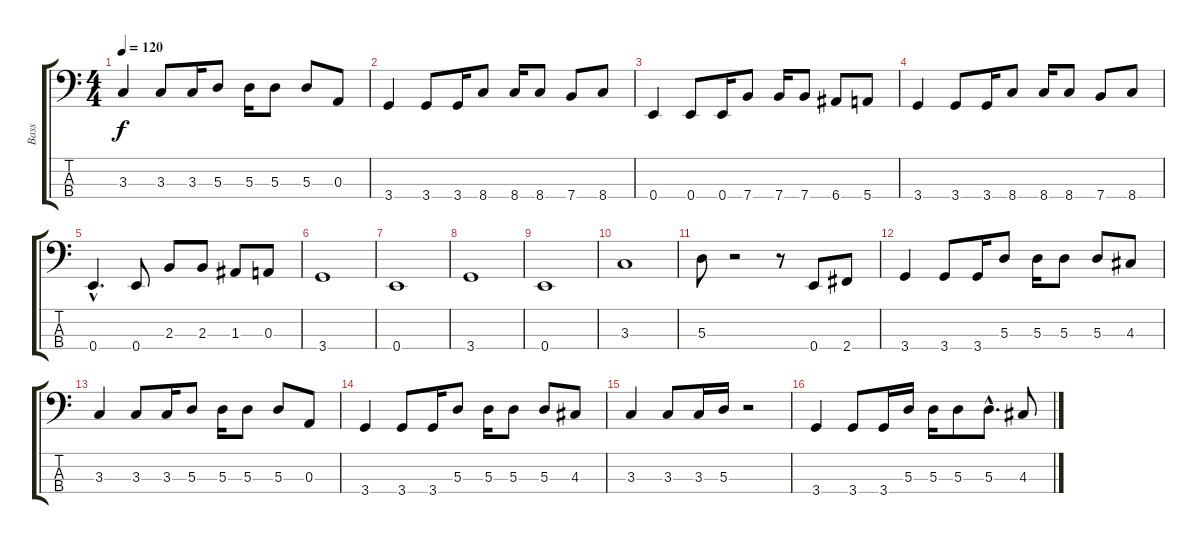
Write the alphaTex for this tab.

\track ("Bass" "Bass") {instrument electricbasspick}
\staff {score tabs}
\tuning (G2 D2 A1 E1) {hide}
\ts (4 4)
\tempo 120
\clef f4
\ks c
3.3.4{dy f} 3.3.8 3.3.16 5.3.8 5.3.16 5.3.8 5.3.8 0.3.8 |
3.4.4 3.4.8 3.4.16 8.4.8 8.4.16 8.4.8 7.4.8 8.4.8 |
0.4.4 0.4.8 0.4.16 7.4.8 7.4.16 7.4.8 6.4.8 5.4.8 |
3.4.4 3.4.8 3.4.16 8.4.8 8.4.16 8.4.8 7.4.8 8.4.8 |
0.4{hac}.4{d} 0.4.8 2.3.8 2.3.8 1.3.8 0.3.8 |
3.4.1 |
0.4.1 |
3.4.1 |
0.4.1 |
3.3.1 |
5.3.8 r.2 r.8 0.4.8 2.4.8 |
3.4.4 3.4.8 3.4.16 5.3.8 5.3.16 5.3.8 5.3.8 4.3.8 |
3.3.4 3.3.8 3.3.16 5.3.8 5.3.16 5.3.8 5.3.8 0.3.8 |
3.4.4 3.4.8 3.4.16 5.3.8 5.3.16 5.3.8 5.3.8 4.3.8 |
3.3.4 3.3.8 3.3.16 5.3.16 r.2 |
3.4.4 3.4.8 3.4.16 5.3.16 5.3.16 5.3.8 5.3{hac}.8{d} 4.3.8
